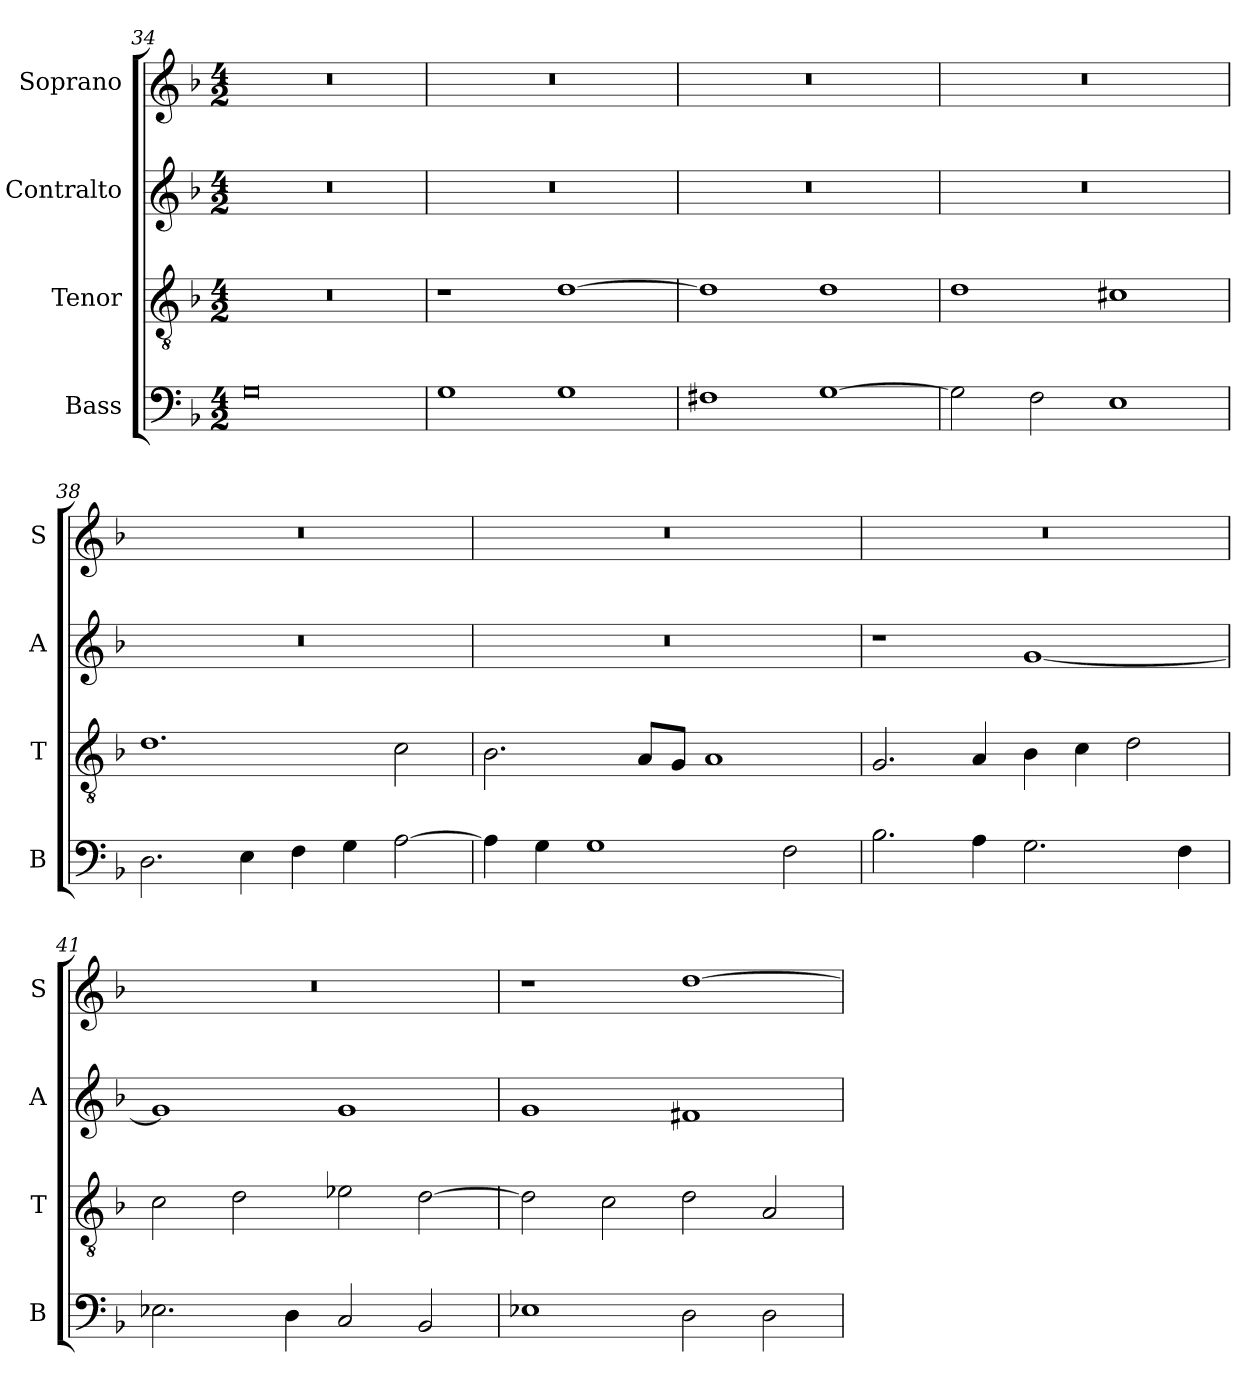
**kern	**kern	**kern	**kern
*part4	*part3	*part2	*part1
*staff4	*staff3	*staff2	*staff1
*I"Bass	*I"Tenor	*I"Contralto	*I"Soprano
*I'B	*I'T	*I'A	*I'S
*clefF4	*clefGv2	*clefG2	*clefG2
*k[b-]	*k[b-]	*k[b-]	*k[b-]
*G:dor	*G:dor	*G:dor	*G:dor
*M4/2	*M4/2	*M4/2	*M4/2
=34	=34	=34	=34
0G	0r	0r	0r
=35	=35	=35	=35
1G	1r	0r	0r
1G	[1d	.	.
=36	=36	=36	=36
1F#X	1d]	0r	0r
[1G	1d	.	.
=37	=37	=37	=37
2G]	1d	0r	0r
2F	.	.	.
1E	1c#X	.	.
=38	=38	=38	=38
2.D	1.d	0r	0r
4E	.	.	.
4F	.	.	.
4G	.	.	.
[2A	2c	.	.
=39	=39	=39	=39
4A]	2.B-	0r	0r
4G	.	.	.
1G	.	.	.
.	8A/L	.	.
.	8G/J	.	.
.	1A	.	.
2F	.	.	.
=40	=40	=40	=40
2.B-	2.G	1r	0r
4A	4A	.	.
2.G	4B-	[1g	.
.	4c	.	.
.	2d	.	.
4F	.	.	.
=41	=41	=41	=41
2.E-X	2c	1g]	0r
.	2d	.	.
4D	.	.	.
2C	2e-X	1g	.
2BB-	[2d	.	.
=42	=42	=42	=42
1E-X	2d]	1g	1r
.	2c	.	.
2D	2d	1f#X	[1dd
2D	2A	.	.
=	=	=	=
*-	*-	*-	*-
